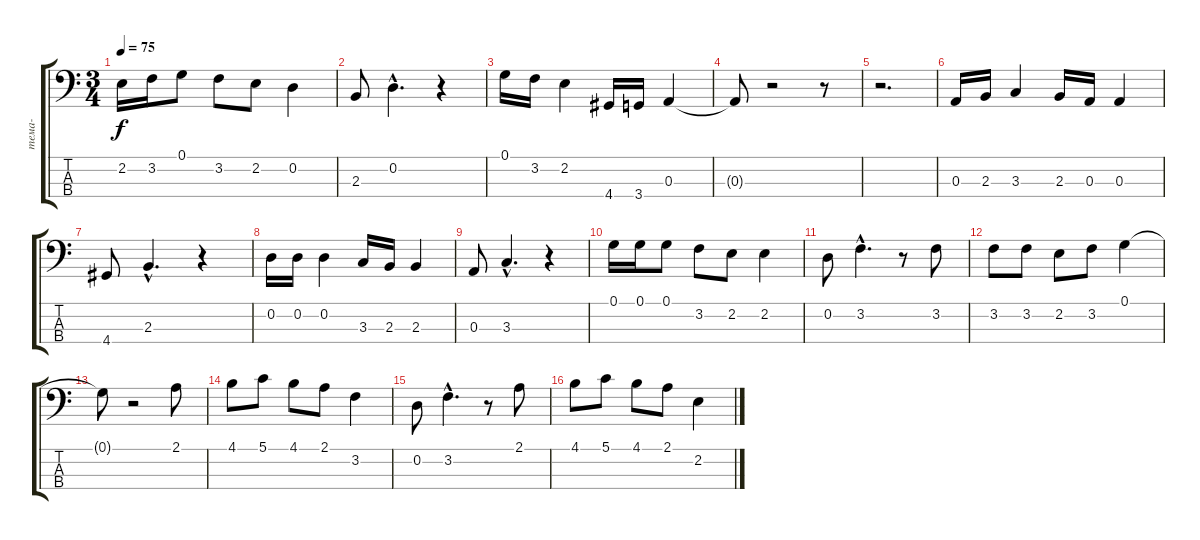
\track ("тема-" "тема-") {instrument slapbass1}
\staff {score tabs}
\tuning (G2 D2 A1 E1) {hide}
\ts (3 4)
\tempo 75
\clef f4
\ks c
2.2.16{dy f} 3.2.16 0.1.8 3.2.8 2.2.8 0.2.4 |
2.3.8 0.2{hac}.4{d} r.4 |
0.1.16 3.2.16 2.2.4 4.4.16 3.4.16 0.3.4 |
0.3{t}.8 r.2 r.8 |
r.2{d} |
0.3.16{volume 13} 2.3.16 3.3.4 2.3.16{volume 8} 0.3.16{volume 9} 0.3.4{volume 9} |
4.4.8 2.3{hac}.4{d} r.4 |
0.2.16{volume 9} 0.2.16{volume 9} 0.2.4 3.3.16 2.3.16 2.3.4 |
0.3.8 3.3{hac}.4{d} r.4 |
0.1.16 0.1.16 0.1.8 3.2.8 2.2.8 2.2.4 |
0.2.8 3.2{hac}.4{d} r.8 3.2.8 |
3.2.8 3.2.8 2.2.8 3.2.8 0.1.4 |
0.1{t}.8 r.2 2.1.8{volume 9} |
4.1.8{volume 10} 5.1.8 4.1.8 2.1.8 3.2.4 |
0.2.8 3.2{hac}.4{d} r.8 2.1.8{volume 10} |
4.1.8{volume 10} 5.1.8 4.1.8 2.1.8 2.2.4
